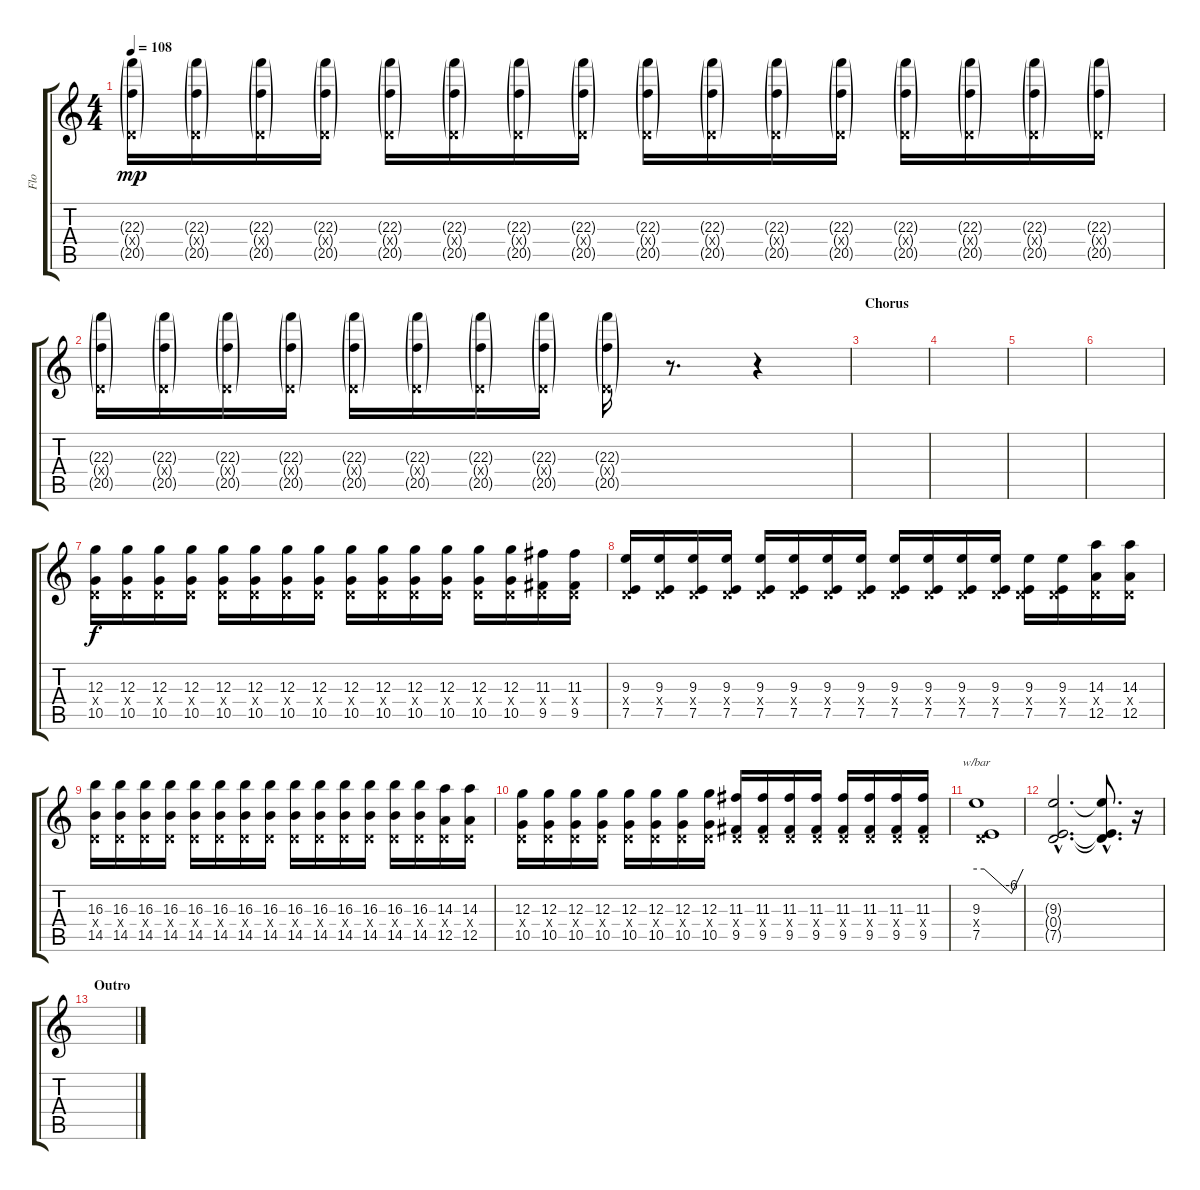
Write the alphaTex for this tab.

\track ("Flo" "Flo") {instrument distortionguitar}
\staff {score tabs}
\tuning (E4 B3 G3 D3 A2 E2) {hide}
\ts (4 4)
\tempo 108
\clef g2
\ks c
(22.3{g} 0.4{g x} 20.5{g}).16{dy mp} (22.3{g} 0.4{g x} 20.5{g}).16 (22.3{g} 0.4{g x} 20.5{g}).16 (22.3{g} 0.4{g x} 20.5{g}).16 (22.3{g} 0.4{g x} 20.5{g}).16 (22.3{g} 0.4{g x} 20.5{g}).16 (22.3{g} 0.4{g x} 20.5{g}).16 (22.3{g} 0.4{g x} 20.5{g}).16 (22.3{g} 0.4{g x} 20.5{g}).16 (22.3{g} 0.4{g x} 20.5{g}).16 (22.3{g} 0.4{g x} 20.5{g}).16 (22.3{g} 0.4{g x} 20.5{g}).16 (22.3{g} 0.4{g x} 20.5{g}).16 (22.3{g} 0.4{g x} 20.5{g}).16 (22.3{g} 0.4{g x} 20.5{g}).16 (22.3{g} 0.4{g x} 20.5{g}).16 |
(22.3{g} 0.4{g x} 20.5{g}).16 (22.3{g} 0.4{g x} 20.5{g}).16 (22.3{g} 0.4{g x} 20.5{g}).16 (22.3{g} 0.4{g x} 20.5{g}).16 (22.3{g} 0.4{g x} 20.5{g}).16 (22.3{g} 0.4{g x} 20.5{g}).16 (22.3{g} 0.4{g x} 20.5{g}).16 (22.3{g} 0.4{g x} 20.5{g}).16 (22.3{g} 0.4{g x} 20.5{g}).16 r.8{d} r.4 |
\section ("" "Chorus")
|
|
|
|
(12.3 0.4{x} 10.5).16{dy f} (12.3 0.4{x} 10.5).16 (12.3 0.4{x} 10.5).16 (12.3 0.4{x} 10.5).16 (12.3 0.4{x} 10.5).16 (12.3 0.4{x} 10.5).16 (12.3 0.4{x} 10.5).16 (12.3 0.4{x} 10.5).16 (12.3 0.4{x} 10.5).16 (12.3 0.4{x} 10.5).16 (12.3 0.4{x} 10.5).16 (12.3 0.4{x} 10.5).16 (12.3 0.4{x} 10.5).16 (12.3 0.4{x} 10.5).16 (11.3 0.4{x} 9.5).16 (11.3 0.4{x} 9.5).16 |
(9.3 0.4{x} 7.5).16 (9.3 0.4{x} 7.5).16 (9.3 0.4{x} 7.5).16 (9.3 0.4{x} 7.5).16 (9.3 0.4{x} 7.5).16 (9.3 0.4{x} 7.5).16 (9.3 0.4{x} 7.5).16 (9.3 0.4{x} 7.5).16 (9.3 0.4{x} 7.5).16 (9.3 0.4{x} 7.5).16 (9.3 0.4{x} 7.5).16 (9.3 0.4{x} 7.5).16 (9.3 0.4{x} 7.5).16 (9.3 0.4{x} 7.5).16 (14.3 0.4{x} 12.5).16 (14.3 0.4{x} 12.5).16 |
(16.3 0.4{x} 14.5).16 (16.3 0.4{x} 14.5).16 (16.3 0.4{x} 14.5).16 (16.3 0.4{x} 14.5).16 (16.3 0.4{x} 14.5).16 (16.3 0.4{x} 14.5).16 (16.3 0.4{x} 14.5).16 (16.3 0.4{x} 14.5).16 (16.3 0.4{x} 14.5).16 (16.3 0.4{x} 14.5).16 (16.3 0.4{x} 14.5).16 (16.3 0.4{x} 14.5).16 (16.3 0.4{x} 14.5).16 (16.3 0.4{x} 14.5).16 (14.3 0.4{x} 12.5).16 (14.3 0.4{x} 12.5).16 |
(12.3 0.4{x} 10.5).16 (12.3 0.4{x} 10.5).16 (12.3 0.4{x} 10.5).16 (12.3 0.4{x} 10.5).16 (12.3 0.4{x} 10.5).16 (12.3 0.4{x} 10.5).16 (12.3 0.4{x} 10.5).16 (12.3 0.4{x} 10.5).16 (11.3 0.4{x} 9.5).16 (11.3 0.4{x} 9.5).16 (11.3 0.4{x} 9.5).16 (11.3 0.4{x} 9.5).16 (11.3 0.4{x} 9.5).16 (11.3 0.4{x} 9.5).16 (11.3 0.4{x} 9.5).16 (11.3 0.4{x} 9.5).16 |
(9.3 0.4{x} 7.5).1{tbe (custom default 0 0 10 0 45 -24 60 0)} |
(9.3{hac t} 0.4{hac t} 7.5{hac t}).2{d} (9.3{hac t} 0.4{hac t} 7.5{hac t}).8{d} r.16 |
\section ("" "Outro")
